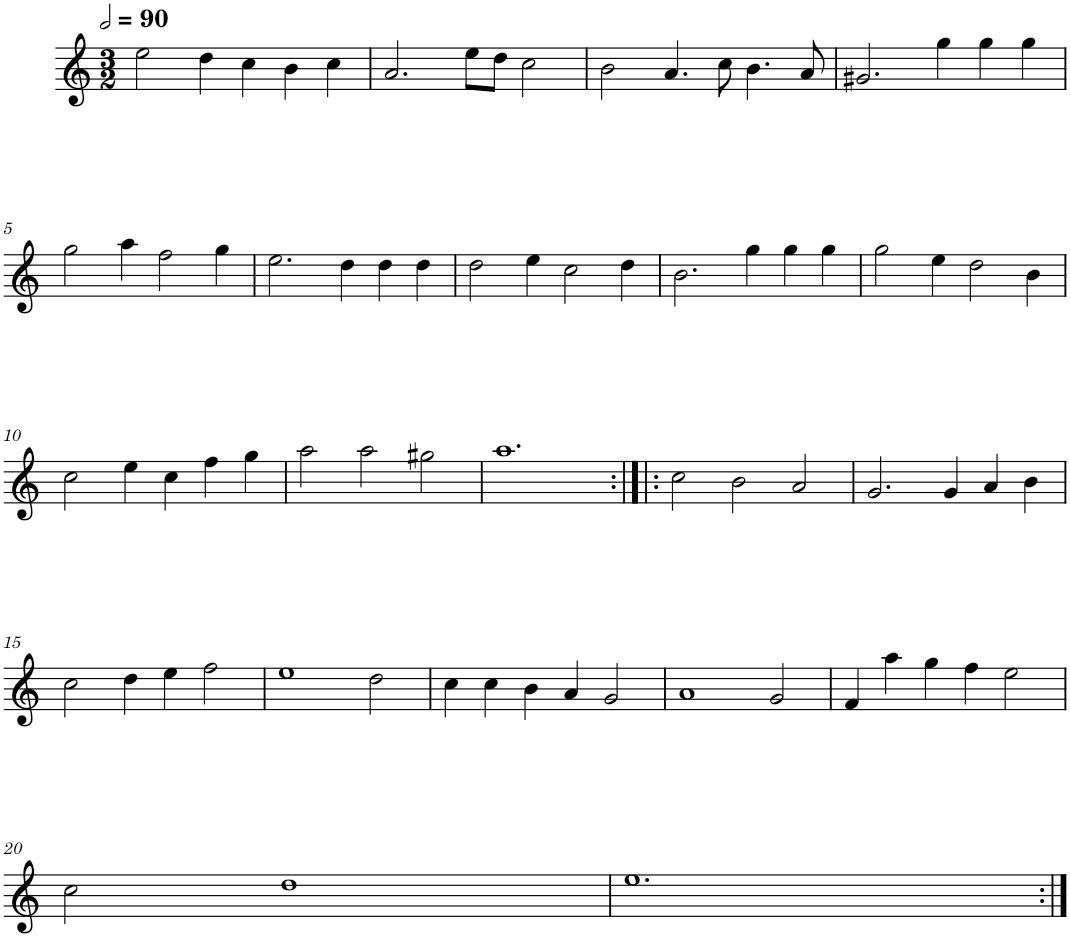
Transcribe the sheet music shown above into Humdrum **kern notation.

**kern
*part1
*staff1
*I"Quatre parties
*clefG2
*k[]
*M3/2
*MM180
=1
2ee\
4dd\
4cc\
4b\
4cc\
=2
2.a/
8ee\L
8dd\J
2cc\
=3
2b\
4.a/
8cc\
4.b\
8a/
=4
2.g#X/
4gg\
4gg\
4gg\
!!LO:LB:g=z
=5
2gg\
4aa\
2ff\
4gg\
=6
2.ee\
4dd\
4dd\
4dd\
=7
2dd\
4ee\
2cc\
4dd\
=8
2.b\
4gg\
4gg\
4gg\
=9
2gg\
4ee\
2dd\
4b\
!!LO:LB:g=z
=10
2cc\
4ee\
4cc\
4ff\
4gg\
=11
2aa\
2aa\
2gg#X\
=12
1.aa
=13:|!|:
2cc\
2b\
2a/
=14
2.g/
4g/
4a/
4b\
!!LO:LB:g=z
=15
2cc\
4dd\
4ee\
2ff\
=16
1ee
2dd\
=17
4cc\
4cc\
4b\
4a/
2g/
=18
1a
2g/
=19
4f/
4aa\
4gg\
4ff\
2ee\
!!LO:LB:g=z
=20
2cc\
1dd
=21
1.ee
=:|!
*-
